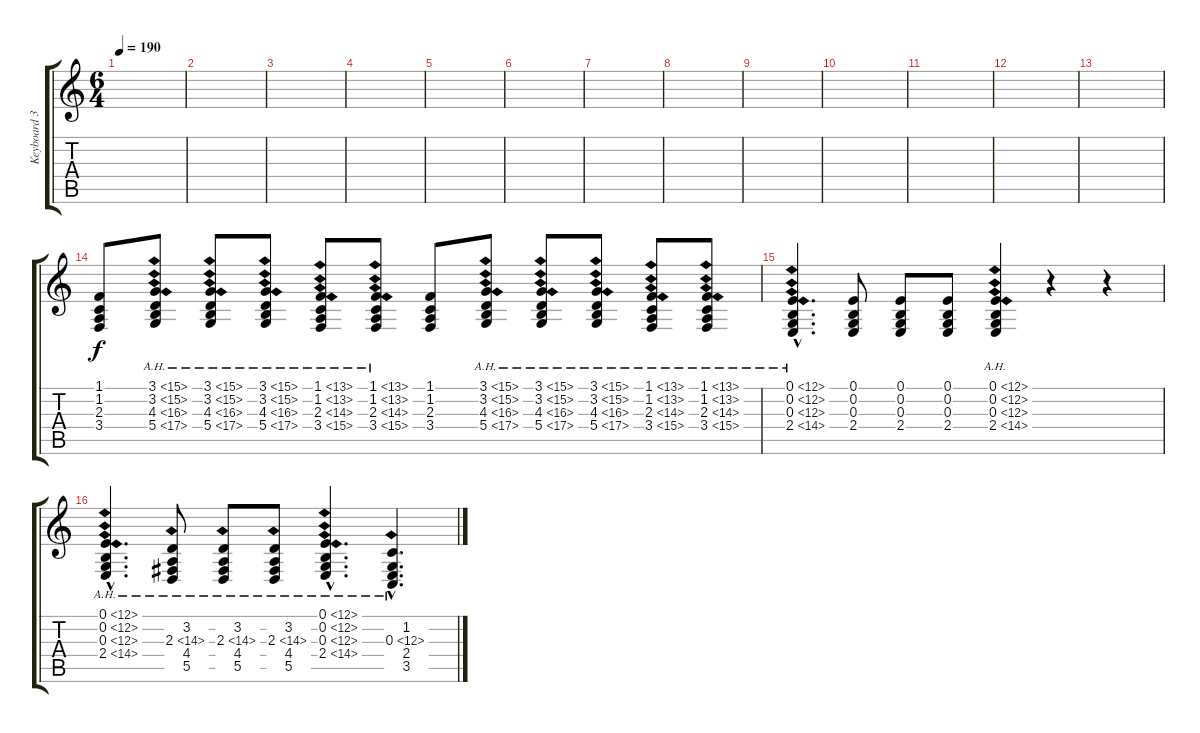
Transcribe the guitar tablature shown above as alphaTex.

\track ("Keyboard 3" "Keyboard 3") {instrument piccolo}
\staff {score tabs}
\tuning (E4 B3 G3 D3 A2 E2) {hide}
\ts (6 4)
\tempo 190
\clef g2
\ks c
|
|
|
|
|
|
|
|
|
|
|
|
|
(1.1 1.2 2.3 3.4).8{volume 12} (3.1{ah 12} 3.2{ah 12} 4.3{ah 12} 5.4{ah 12}).8 (3.1{ah 12} 3.2{ah 12} 4.3{ah 12} 5.4{ah 12}).8 (3.1{ah 12} 3.2{ah 12} 4.3{ah 12} 5.4{ah 12}).8 (1.1{ah 12} 1.2{ah 12} 2.3{ah 12} 3.4{ah 12}).8 (1.1{ah 12} 1.2{ah 12} 2.3{ah 12} 3.4{ah 12}).8 (1.1 1.2 2.3 3.4).8 (3.1{ah 12} 3.2{ah 12} 4.3{ah 12} 5.4{ah 12}).8 (3.1{ah 12} 3.2{ah 12} 4.3{ah 12} 5.4{ah 12}).8 (3.1{ah 12} 3.2{ah 12} 4.3{ah 12} 5.4{ah 12}).8 (1.1{ah 12} 1.2{ah 12} 2.3{ah 12} 3.4{ah 12}).8 (1.1{ah 12} 1.2{ah 12} 2.3{ah 12} 3.4{ah 12}).8 |
(0.1{ah 12 hac} 0.2{ah 12 hac} 0.3{ah 12 hac} 2.4{ah 12 hac}).4{d volume 14} (0.1 0.2 0.3 2.4).8 (0.1 0.2 0.3 2.4).8 (0.1 0.2 0.3 2.4).8 (0.1{ah 12} 0.2{ah 12} 0.3{ah 12} 2.4{ah 12}).4 r.4 r.4 |
(0.1{ah 12 hac} 0.2{ah 12 hac} 0.3{ah 12 hac} 2.4{ah 12 hac}).4{d} (3.2 2.3{ah 12} 4.4 5.5).8 (3.2 2.3{ah 12} 4.4 5.5).8 (3.2 2.3{ah 12} 4.4 5.5).8 (0.1{ah 12 hac} 0.2{ah 12 hac} 0.3{ah 12 hac} 2.4{ah 12 hac}).4{d} (1.2{hac} 0.3{ah 12 hac} 2.4{hac} 3.5{hac}).4{d}
